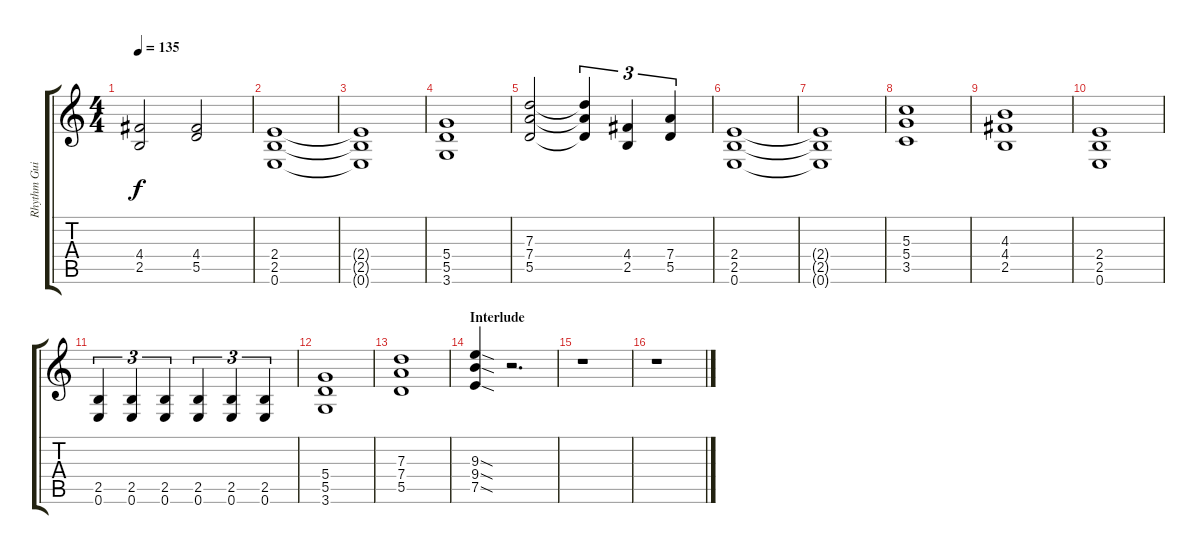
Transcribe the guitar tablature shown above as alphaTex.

\track ("Rhythm Guitar" "Rhythm Gui") {instrument distortionguitar}
\staff {score tabs}
\tuning (E4 B3 G3 D3 A2 E2) {hide}
\ts (4 4)
\tempo 135
\clef g2
\ks c
(4.4 2.5).2{dy f} (4.4 5.5).2 |
(2.4 2.5 0.6).1 |
(2.4{t} 2.5{t} 0.6{t}).1 |
(5.4 5.5 3.6).1 |
(7.3 7.4 5.5).2 (7.3{t} 7.4{t} 5.5{t}).4{tu (3 2)} (4.4 2.5).4{tu (3 2)} (7.4 5.5).4{tu (3 2)} |
(2.4 2.5 0.6).1 |
(2.4{t} 2.5{t} 0.6{t}).1 |
(5.3 5.4 3.5).1 |
(4.3 4.4 2.5).1 |
(2.4 2.5 0.6).1 |
(2.5 0.6).4{tu (3 2)} (2.5 0.6).4{tu (3 2)} (2.5 0.6).4{tu (3 2)} (2.5 0.6).4{tu (3 2)} (2.5 0.6).4{tu (3 2)} (2.5 0.6).4{tu (3 2)} |
(5.4 5.5 3.6).1 |
(7.3 7.4 5.5).1 |
\section ("" "Interlude")
(9.3{sod} 9.4{sod} 7.5{sod}).4 r.2{d} |
r.1 |
r.1
